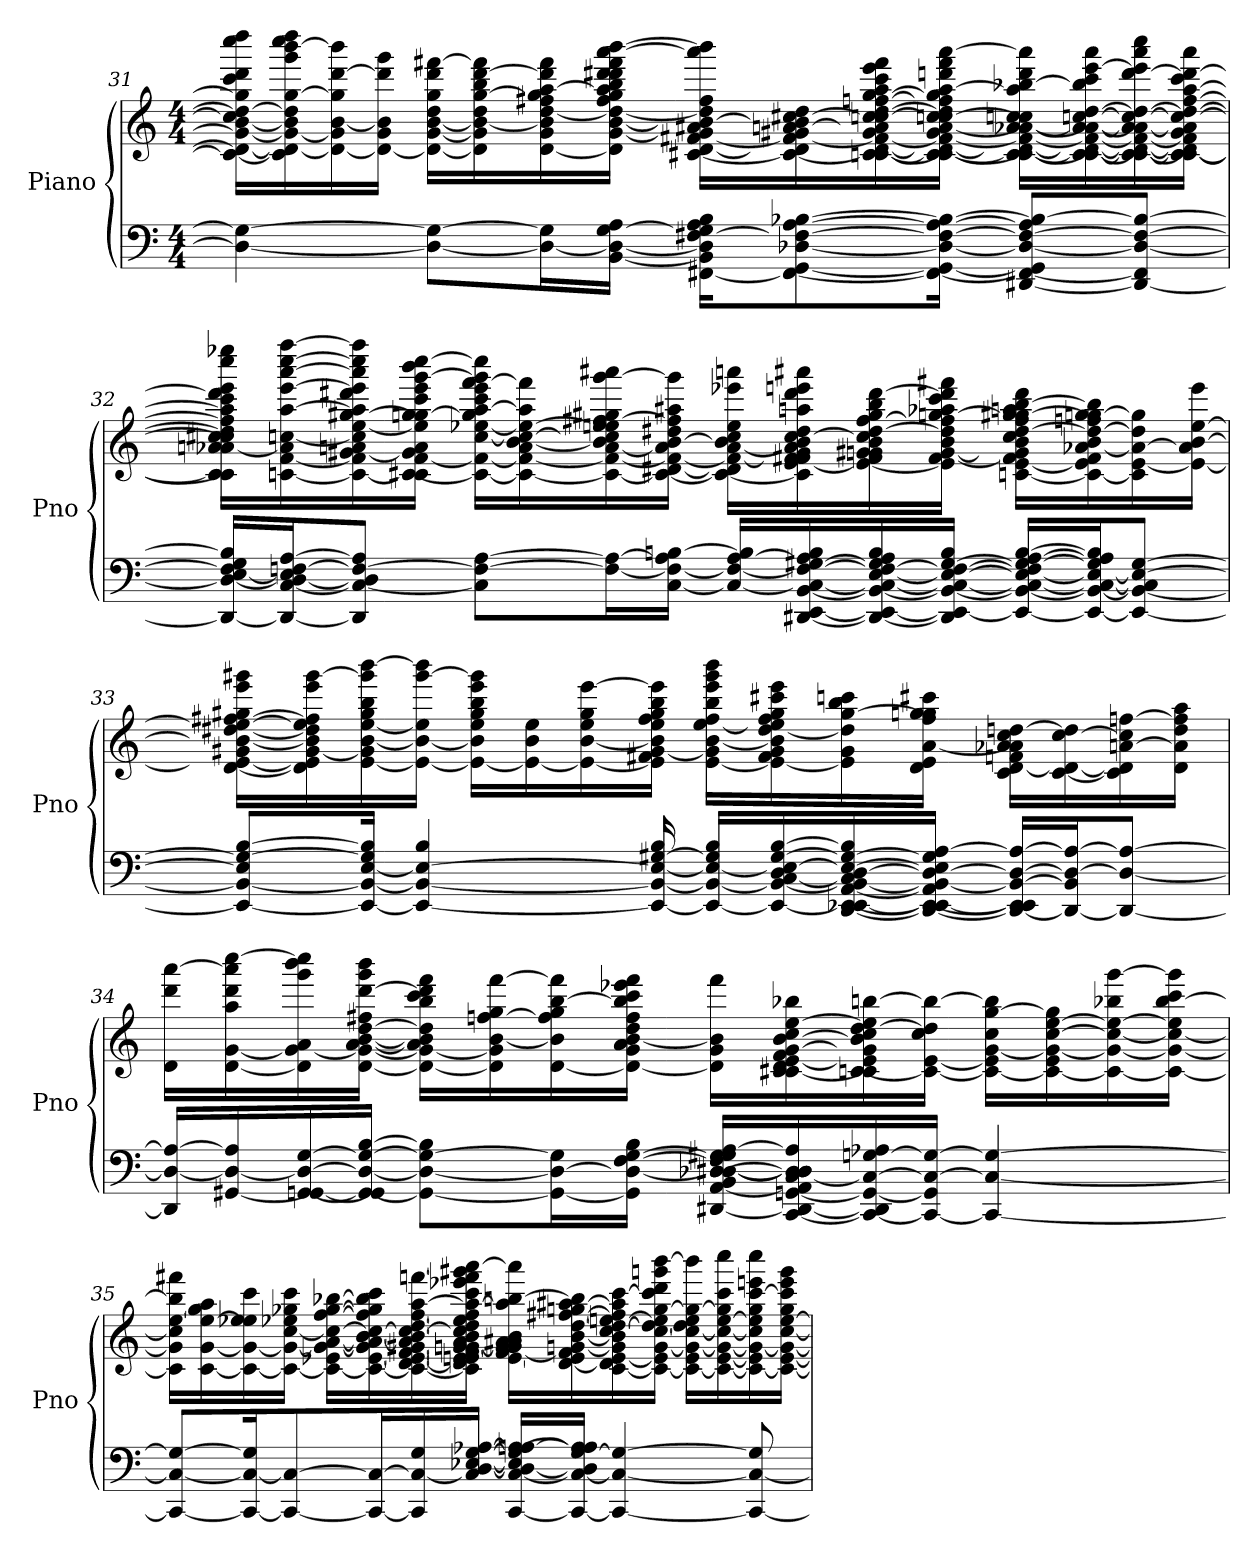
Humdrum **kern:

**kern	**kern
*part1	*part1
*staff2	*staff1
*I"Piano	*
*I'Pno	*
!!LO:LB:g=z
*clefF4	*clefG2
*k[]	*k[]
*M4/4	*M4/4
=31	=31
4D\_ 4G\_	16c\_ 16d\_ 16g\_ [16b\ 16cc\] 16dd\_ 16gg\] 16ccc\ 16ddd\ 16cccc\ 16dddd\LL
.	16c\] 16d\_ 16g\_ 16b\] 16dd\] [16gg\ 16ggg\ [16bbb\ 16cccc\ 16dddd\
.	16d\_ 16g\] [16b\ 16gg\] [16ddd\ 16bbb\]
.	16d\_ 16g\ 16b\] 16ddd\] 16ggg\JJ
8D\_ 8G\_L	16d\_ [16g\ [16b\ 16dd\ 16gg\ 16ddd\ [16fff#X\LL
.	16d\] 16g\] 16b\_ 16dd\ [16gg\ 16bb\ [16ddd\ 16fff#\]
16D\_ 16G\]L	[16d\ 16g\ 16b\] [16dd\ 16ff#X\ 16gg\] [16aa\ 16ddd\] 16fff#\
[16BB\ 16D\_ [16G\ 16A\JJ	16d\] [16g\ [16b\ 16dd\_ 16ff#\ 16gg\ 16aa\] 16bb\ 16ddd\ 16ddd#X\ 16fff#\ [16aaa\ [16bbb\JJ
[16FF#X\ 16BB\] 16D\] [16F#X\ 16G\] 16A\ 16B\KL	[16c#X\ [16d\ [16f#X\ 16g\] 16a#X\ 16b\_ 16dd\] 16ff#\ 16aaa\] 16bbb\]LL
8FF#\_ [8GG\ [8D-X\ 8F#\_ [8A\ [8B-X\	16c#\_ 16d\] 16f#\_ 16g#X\ [16an\ 16b\] [16cc#X\ 16dd\
.	[16cn\ 16c#\_ [16d\ 16f#\_ 16g#\ 16a\] 16ccn\ 16cc#\_ [16dd\ [16ffn\ [16gg\ 16aa\ 16ccc\ 16eee\ 16fff#\
16FF#\_ 16GG\_ 16D-\_ 16F#\_ 16A\_ 16B-\_Jk	16c\_ 16c#\_ 16d\_ 16f#\_ 16g#\ [16a\ 16ccn\ 16cc#\_ 16dd\] 16ff\] 16gg\] [16aa\ 16dddn\ 16fff#\ [16aaa\JJ
[8DD#X/ 8FF#/_ 8GG/] 8D-/_ 8F#/_ 8A/] 8B-/_L	16c\_ 16c#\_ 16d\_ 16f#\_ [16a-X\ 16a\_ 16ccn\ 16cc#\] 16aa\] [16bb-X\ 16ddd\ 16aaa\]LL
.	16c\_ 16c#\_ 16d\_ 16f#\_ 16a-\_ 16a\_ [16ccn\ [16dd\ 16bb-\] 16ccc\ [16eee\ 16aaa\
8DD#/_ 8FF#/] 8D-/_ 8F#/_ 8B-/_J	16c\_ 16c#\_ 16d\_ 16f#\_ 16a-\] 16a\_ 16cc\_ 16dd\_ [16ddd\ 16eee\] 16aaa\ 16cccc\
.	16c\_ 16c#\_ 16d\] 16f#\] 16g#\ 16a\] 16cc\_ 16dd\_ [16ff\ [16aa\ 16ccc\ 16ddd\_ 16aaa\JJ
!!LO:LB:g=z
=32	=32
16DD#/_ 16D-/_ [16E/ 16F#/] 16G/ 16B-/]LL	16c\] 16c#\] [16a-X\ 16an\ 16cc\] 16cc#X\ 16dd\] 16ff\] 16aa\] 16ccc\ 16ddd\] 16eee\ 16cccc\ 16eeee-X\LL
16DD#/_ [16C/ 16D-/_ 16E/] [16Fn/ [16A/J	[16cn\ [16f\ 16a-\] [16ccn\ [16aa\ [16eee\ [16aaa\ [16cccc\ [16ffff\
8DD#/] 8C/_ 8D-/] 8F/_ 8A/]J	16c\_ 16f\] [16g#X\ 16an\ 16cc\] [16ee\ [16gg#X\ 16aa\] 16ddd#X\ 16eee\] 16aaa\] 16cccc\] 16ffff\]
.	16c\_ 16c#X\ [16f\ 16g#\] 16a\ 16ee\] [16ggn\ 16gg#\] 16ccc\ 16eee\ [16ggg\ 16bbb\ [16cccc\JJ
8C\] 8F\_ [8A\L	16c\_ 16f\_ [16cc\ [16ee-X\ 16gg\] [16aa\ 16ccc\ 16eee\ [16fff\ 16ggg\] 16cccc\]LL
.	16c\_ 16f\_ 16a\ [16b\ 16cc\_ 16ee-\_ 16aa\] 16fff\]
16F\_ 16A\_L	16c\_ 16f\_ [16a\ 16b\] 16cc\] 16ee-\] 16een\ [16ff#X\ 16gg#X\ [16ggg\ 16aaa#X\
[16C\ 16F\_ 16A\] [16Bn\JJ	16c\_ [16d#X\ 16f\_ 16a\] [16b\ 16dd#X\ 16ff#\] 16aa#X\ 16ggg\]JJ
16C/_ 16F/_ [16A/ 16B/]LL	16c\_ 16d#\] 16f\_ [16a\ 16b\] 16cc\ 16ee\ 16eee-X\ 16aaan\LL
[16DD#X/ [16EE/ [16BB/ 16C/_ 16F/_ [16G#X/ 16A/] 16B/	16c\] [16e\ 16f\] 16f#X\ 16g#\ 16a\] 16b\ [16cc\ 16dd#\ 16aan\ 16ddd#\ 16eeen\ 16aaa#X\
16DD#/_ 16EE/_ 16BB/_ 16C/_ [16E/ 16F/_ 16G#/] 16A/ 16B/	16e\_ 16f#\ 16gn\ 16g#X\ 16b\ 16cc\] [16dd#\ [16ff#\ 16gg#\ 16bb\ [16ddd#\
16DD#/] 16EE/_ 16BB/_ 16C/_ 16E/_ 16F/_ [16G#/ 16B/JJ	16e\] [16f#\ [16g#\ 16b\ 16dd#\] 16ff#\] [16ggn\ 16aa-X\ 16ccc\ 16ddd#\] 16fff#X\JJ
16EE/_ 16BB/_ 16C/_ 16E/_ 16F/] 16G#/_ [16A/ [16B/LL	[16cn\ [16e\ 16f#\] 16g#\] 16b\ 16cc\ [16dd#\ 16ff#\ 16gg\] [16gg#X\ 16aan\ [16bb\ 16ddd#\LL
16EE/_ 16BB/_ 16C/_ 16E/_ 16G#/] 16A/] 16B/]J	16c\_ 16e\] 16f#\ [16a-X\ 16b\ 16dd#\_ 16ffn\ [16ggn\ 16gg#\] 16bb\]
8EE/_ 8BB/_ 8C/] 8E/_ [8G#/J	16c\] [16e\ 16a-\_ 16dd#\] 16gg\]
.	16e\_ 16a-\] [16b\ [16ee\ 16eee\JJ
!!LO:LB:g=z
=33	=33
8EE/_ 8BB/_ 8E/] 8G#/_ [8B/L	[16d\ 16e\_ 16g#X\ 16b\_ [16dd#X\ 16ee\_ [16ff#X\ 16gg#X\ 16eee\ 16ggg#X\LL
.	16d\] 16e\] [16g#\ 16b\] 16dd#\] 16ee\] 16ff#\] 16eee\ [16ggg#\
16EE/_ 16BB/_ [16E/ 16G#/] 16B/]Jk	[16e\ 16g#\] [16b\ [16ee\ 16gg#\ 16bb\ 16ggg#\] [16bbb\
4EE/_ 4BB/_ 4E/_ 4B/	16e\_ 16b\_ 16ee\] [16ggg#\ 16bbb\]JJ
.	16e\_ 16b\] 16ee\ 16gg#\ 16bb\ 16eee\ 16ggg#\]LL
.	16e\_ 16b\ 16ee\
.	16e\_ [16b\ 16ee\ 16gg#\ [16eee\
16EE/_ 16BB/_ 16E/_ [16G#X/ 16B/	16e\] 16f#X\ [16g#\ 16b\] 16ee\ 16ff#\ 16gg#\ 16bb\ 16eee\]JJ
16EE/_ 16BB/_ 16E/_ 16G#/] 16B/LL	[16e\ 16g#\] [16b\ [16ee\ 16ff#\ 16bb\ 16eee\ 16ggg#\ 16bbb\LL
16EE/_ 16BB/_ [16C/ 16D/ 16E/_ [16G#/ [16B/	16e\_ 16f#\ 16g#\ 16b\] [16dd#\ 16ee\] 16ff#\ 16gg#\ 16ccc#X\ 16eee\
[16DD/ [16EE-X/ 16EE/_ [16AA/ 16BB/_ 16C/] [16D/ 16E/_ 16G#/_ 16B/]	16e\] 16g#\ 16dd#\] [16gg#\ 16bb\ 16cccn\
16DD/_ 16EE-/_ 16EE/_ 16AA/] 16BB/_ 16D/_ 16E/] 16G#/] [16A/JJ	16d\ 16e\ [16a\ 16ff#\ 16ggn\ 16gg#\] 16ccc#X\JJ
16DD/_ 16EE-/] 16EE/] 16BB/_ 16D/_ 16A/_LL	16c\ [16d\ 16fn\ 16a-X\ 16a\] 16cc\ [16ddn\LL
16DD/_ 16BB/] 16D/_ 16A/_J	[16c\ 16d\_ [16cc\ 16dd\]
8DD/_ 8D/_ 8A/_J	16c\] 16d\] [16an\ 16cc\] [16ffn\
.	16d\ 16a\] 16dd\ 16ff\] 16aa\JJ
!!LO:LB:g=z
=34	=34
16DD/] 16D/_ 16A/_LL	16d\ 16ddd\ [16aaa\LL
[16GG#X/ 16D/_ 16A/]	[16d\ [16g\ 16aa\ 16ddd\ 16aaa\] [16cccc\
[16GGn/ 16GG#/_ 16D/_ [16G/	16d\] 16g\_ 16a\ 16ggg\ 16bbb\ 16cccc\]
16GG/_ 16GG#/] 16D/_ 16G/_ [16B/JJ	[16d\ 16g\_ [16a\ [16b\ [16dd\ 16ff#X\ [16ddd\ 16ggg\ 16bbb\JJ
8GG\_ 8D\_ 8G\_ 8B\]L	16d\_ 16g\_ 16a\] 16b\] 16dd\] 16bb\ 16ccc\ 16ddd\] 16fff\LL
.	16d\] 16g\] [16b\ [16ffn\ 16gg\ [16fff\
16GG\_ 16D\_ 16G\]L	[16d\ 16b\] 16ff\] 16gg\ [16bb\ 16fff\]
16GG\] 16D\_ [16F\ [16G\ 16B\JJ	16d\_ 16g\ 16a\ [16b\ 16dd\ 16ff\ 16bb\] 16ccc\ 16eee-X\ 16fff\JJ
[16DD#X/ [16AA/ 16BB/ [16D-X/ 16D/_ [16D#X/ 16F/] 16G/] 16G#X/ [16A/LL	16d\] 16g\ 16b\] 16fff\LL
[16CC/ 16DD#/_ [16GGn/ 16AA/] [16C/ 16D-/] 16D/] 16D#/] 16A/]	16c\ [16c#X\ 16d\ [16e\ 16f\ [16g\ [16b\ 16cc\ [16ee\ 16bb-X\
16CC/_ 16DD#/] 16GG/_ 16C/_ [16Gn/ 16A-X/	[16cn\ 16c#\] 16e\] 16g\] 16b\] 16cc\ [16dd\ 16ee\] [16bbn\
16CC/_ 16GG/] 16C/_ 16G/_JJ	16c\_ [16e\ 16cc\ 16dd\] 16bb\_JJ
4CC/_ 4C/_ 4G/_	16c\_ 16e\] [16g\ 16cc\ [16gg\ 16bb\]LL
.	16c\_ 16e\ 16g\_ [16cc\ [16ee\ 16gg\]
.	16c\_ 16g\_ 16cc\_ 16ee\_ 16bb-X\ [16ggg\
.	16c\_ 16g\_ 16cc\_ 16ee\] [16bb-\ 16ccc\ 16ggg\]JJ
!!LO:LB:g=z
=35	=35
8CC/_ 8C/_ 8G/_L	16c\] 16g\] 16cc\] [16ee\ 16bb-\] 16fff#X\LL
.	[16c\ [16g\ 16ee\_ 16gg\ 16aa\
16CC/_ 16C/_ 16G/]K	16c\_ 16g\_ 16ee-X\ 16ee\] 16ccc\
8CC/_ 8C/_	16c\_ 16g\_ [16cc\ 16ee-X\ 16gg-X\ 16ccc\JJ
.	16c\_ 16e-X\ 16g\_ [16a\ 16cc\_ [16ff\ [16gg-\ [16bb-X\LL
16CC/_ 16C/_L	16c\_ [16e-\ 16g\] 16a\_ [16b\ 16cc\_ 16ff\] 16gg-\] 16bb-\] 16ccc\
16CC/] 16C/_ 16G/	16c\_ [16d\ 16e-\_ [16f\ [16g#X\ 16a\] 16b\_ 16cc\_ [16dd\ 16ff\ [16aa\ [16fffn\
16C/] [16D/ [16E-X/ [16G/ [16A-X/JJ	16c\] 16d\] 16e-\] 16en\ 16f\] [16gn\ 16g#\_ 16a\ 16b\] 16cc\] 16dd\] 16ee-\ 16ff\ 16aa\_ 16ccc\ 16eee-X\ 16fff\] 16ggg#X\ [16aaa\JJ
[16CC/ [16C/ 16D/_ 16E-/] 16G/] 16A-/_ [16An/LL	[16e\ [16f\ 16g\] 16g#\] 16a\ 16a#X\ 16b\ 16aa\] [16bbn\ 16aaa\]LL
16CC/_ 16C/_ 16D/] [16G/ 16A-/] 16A/]JJ	[16d\ 16e\] 16f\] [16gn\ [16b\ [16dd\ [16ff#X\ 16ggn\ [16aa#X\ 16bb\]
4CC/_ 4C/_ 4G/_	[16c\ 16d\] [16e\ 16g\] 16b\] [16cc\ 16dd\_ [16een\ 16ff#\] 16aa#\] [16ccc\
.	16c\_ 16e\] [16g\ 16cc\] 16dd\_ 16ee\] [16gg\ 16ccc\] 16ddd\ 16gggn\ [16bbb\JJ
.	16c\_ 16e\ 16g\_ [16cc\ 16dd\] 16ee\ 16gg\_ 16bbb\]LL
.	16c\_ [16e\ 16g\_ 16cc\_ [16ee\ 16gg\] 16ccc\ 16cccc\
8CC/_ 8C/_ 8G/]	16c\_ 16e\] 16g\_ 16cc\] 16ee\] 16gg\ [16ccc\ 16eeen\ 16cccc\
.	16c\_ [16e\ 16g\_ [16cc\ [16ee\ 16gg\ 16ccc\] 16eee\ 16ggg\JJ
=	=
*-	*-
